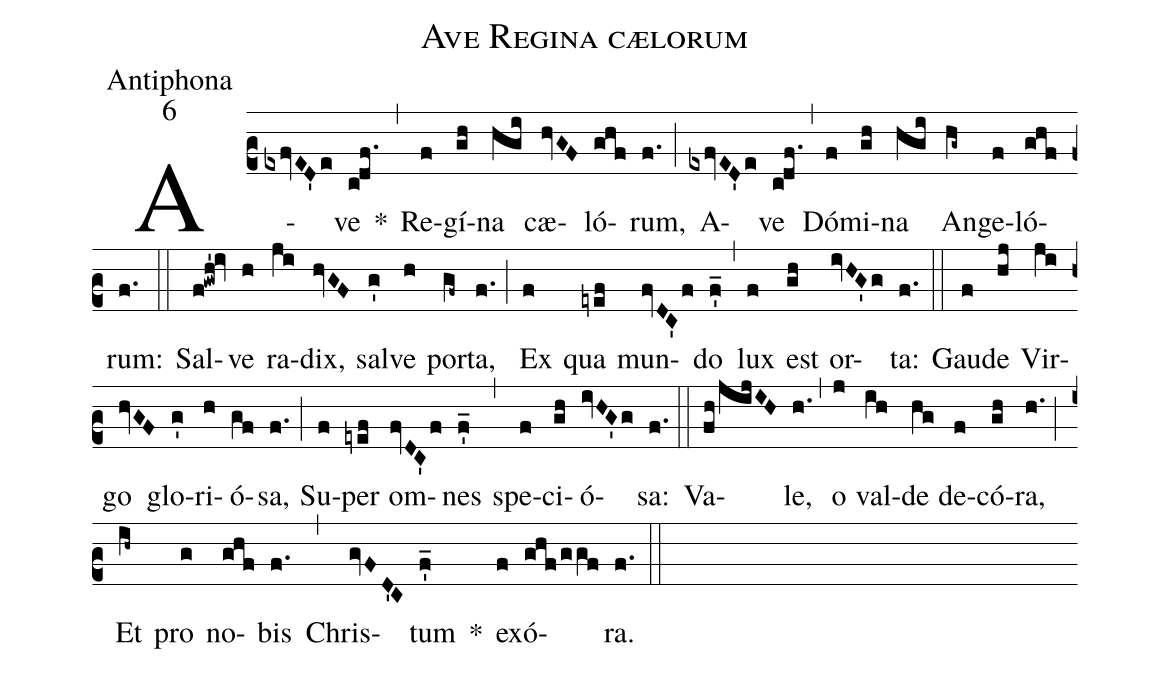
name: Ave Regina cælorum;
office-part: Antiphona;
mode: 6;
%%
(c2) A(exfvED'e)ve(cdf.) *(,) Re(f)gí(gh)na(hgi) cæ(hvGF)ló(ghf)rum,(f.) (;) A(exfvED'e)ve(cdf.) (,) Dó(f)mi(gh)na(hgi) An(hg~)ge(f)ló(ghf)rum:(f.) (::)
Sal(f!gwh'!iv)ve(h) ra(ji)dix,(hvGF) sal(g')ve(h) por(gf~)ta,(f.) (;) Ex(f) qua(eyef) mun(fvDC'f)do(f'_) (,) lux(f) est(gh) or(ivHG'g)ta:(f.) (::)
Gau(f)de(hj) Vir(ji)go(hvGF) glo(g')ri(h)ó(gf)sa,(f.) (;) Su(f)per(eyef) om(fvDC'f)nes(f'_) (,) spe(f)ci(gh)ó(ivHG'g)sa:(f.) (::)
Va(fh/jijIH)le,(h.) (,) o(j) val(ih)de(hg) de(f)có(gh)ra,(h.) (;) Et(ih~) pro(g) no(ghf)bis(f.) (,) Chris(gvFD'C)tum(f'_) *() ex(f)ó(ghf/ggf)ra.(f.) (::)
